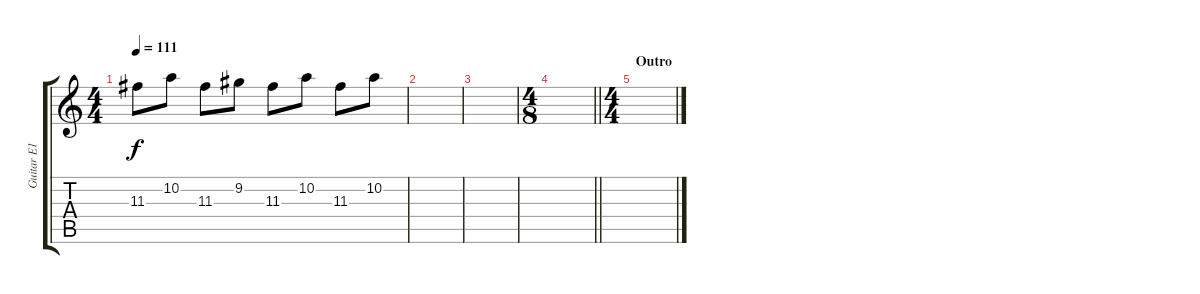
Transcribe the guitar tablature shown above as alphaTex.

\track ("Guitar E1 RSE" "Guitar E1 ") {instrument overdrivenguitar}
\staff {score tabs}
\tuning (E4 B3 G3 D3 A2 E2) {hide}
\ts (4 4)
\tempo 111
\clef g2
\ks c
11.3.8{dy f} 10.2.8 11.3.8 9.2.8 11.3.8 10.2.8 11.3.8 10.2.8 |
|
|
\ts (4 8)
\barLineRight lightlight
|
\ts (4 4)
\section ("" "Outro")
